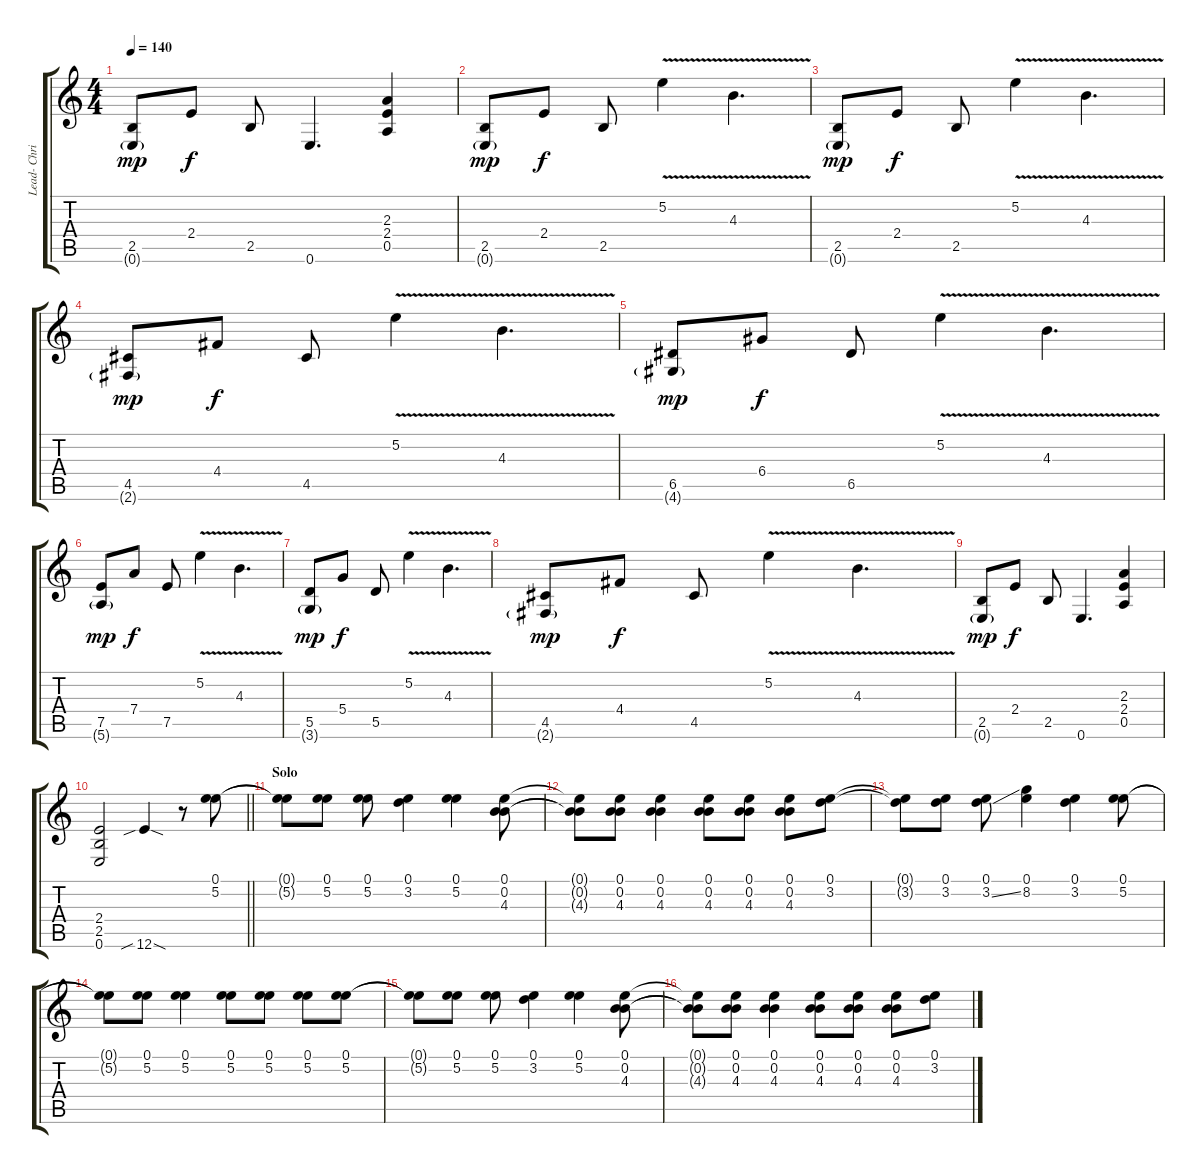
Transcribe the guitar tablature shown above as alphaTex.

\track ("Lead- Chris Shifflet" "Lead- Chri") {instrument distortionguitar}
\staff {score tabs}
\tuning (E4 B3 G3 D3 A2 E2) {hide}
\ts (4 4)
\tempo 140
\clef g2
\ks c
(2.5 0.6{g}).8{dy mp} 2.4.8{dy f} 2.5.8 0.6.4{d} (2.3 2.4 0.5).4 |
(2.5 0.6{g}).8{dy mp} 2.4.8{dy f} 2.5.8 5.2{v}.4 4.3{v}.4{d} |
(2.5 0.6{g}).8{dy mp} 2.4.8{dy f} 2.5.8 5.2{v}.4 4.3{v}.4{d} |
(4.5 2.6{g}).8{dy mp} 4.4.8{dy f} 4.5.8 5.2{v}.4 4.3{v}.4{d} |
(6.5 4.6{g}).8{dy mp} 6.4.8{dy f} 6.5.8 5.2{v}.4 4.3{v}.4{d} |
(7.5 5.6{g}).8{dy mp} 7.4.8{dy f} 7.5.8 5.2{v}.4 4.3{v}.4{d} |
(5.5 3.6{g}).8{dy mp} 5.4.8{dy f} 5.5.8 5.2{v}.4 4.3{v}.4{d} |
(4.5 2.6{g}).8{dy mp} 4.4.8{dy f} 4.5.8 5.2{v}.4 4.3{v}.4{d} |
(2.5 0.6{g}).8{dy mp} 2.4.8{dy f} 2.5.8 0.6.4{d} (2.3 2.4 0.5).4 |
\barLineRight lightlight
(2.4 2.5 0.6).2 12.6{sib sod}.4{volume 16} r.8 (0.1 5.2).8 |
\section ("" "Solo")
(0.1{t} 5.2{t}).8 (0.1 5.2).8 (0.1 5.2).8 (0.1 3.2).4 (0.1 5.2).4 (0.1 0.2 4.3).8 |
(0.1{t} 0.2{t} 4.3{t}).8 (0.1 0.2 4.3).8 (0.1 0.2 4.3).4 (0.1 0.2 4.3).8 (0.1 0.2 4.3).8 (0.1 0.2 4.3).8 (0.1 3.2).8 |
(0.1{t} 3.2{t}).8 (0.1 3.2).8 (0.1 3.2{ss}).8 (0.1 8.2).4 (0.1 3.2).4 (0.1 5.2).8 |
(0.1{t} 5.2{t}).8 (0.1 5.2).8 (0.1 5.2).4 (0.1 5.2).8 (0.1 5.2).8 (0.1 5.2).8 (0.1 5.2).8 |
(0.1{t} 5.2{t}).8 (0.1 5.2).8 (0.1 5.2).8 (0.1 3.2).4 (0.1 5.2).4 (0.1 0.2 4.3).8 |
(0.1{t} 0.2{t} 4.3{t}).8 (0.1 0.2 4.3).8 (0.1 0.2 4.3).4 (0.1 0.2 4.3).8 (0.1 0.2 4.3).8 (0.1 0.2 4.3).8 (0.1 3.2).8
